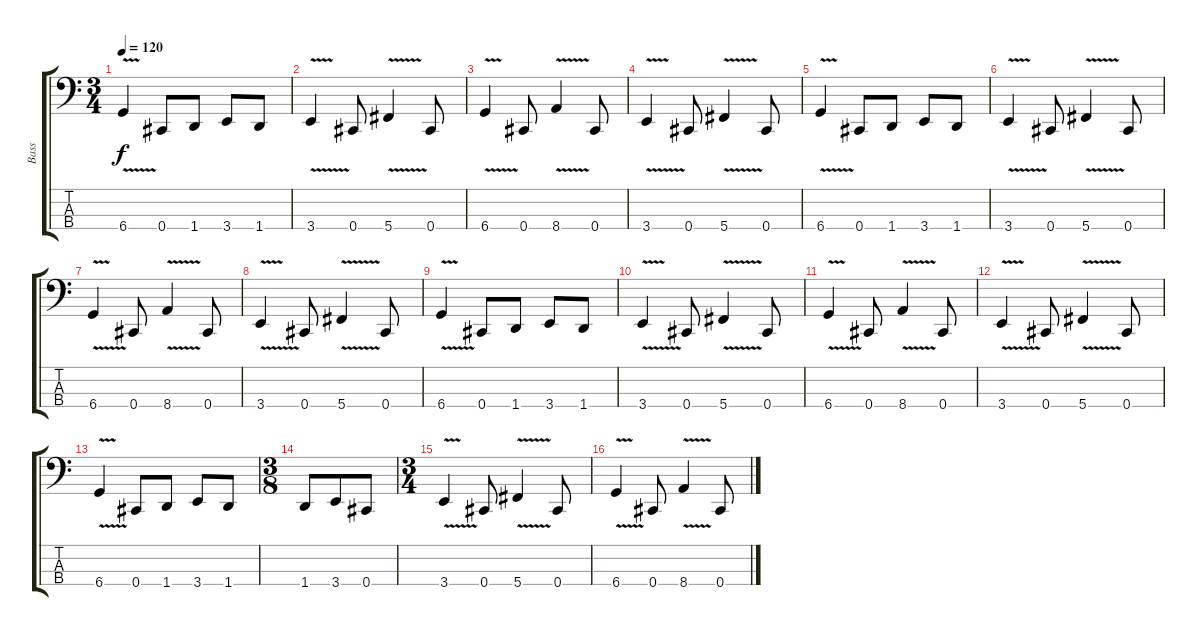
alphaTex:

\track ("Bass" "Bass") {instrument electricbasspick}
\staff {score tabs}
\tuning (E2 B1 Gb1 Db1) {hide}
\ts (3 4)
\tempo 120
\clef f4
\ks c
6.4{v}.4{dy f} 0.4.8 1.4.8 3.4.8 1.4.8 |
3.4{v}.4 0.4.8 5.4{v}.4 0.4.8 |
6.4{v}.4 0.4.8 8.4{v}.4 0.4.8 |
3.4{v}.4 0.4.8 5.4{v}.4 0.4.8 |
6.4{v}.4 0.4.8 1.4.8 3.4.8 1.4.8 |
3.4{v}.4 0.4.8 5.4{v}.4 0.4.8 |
6.4{v}.4 0.4.8 8.4{v}.4 0.4.8 |
3.4{v}.4 0.4.8 5.4{v}.4 0.4.8 |
6.4{v}.4 0.4.8 1.4.8 3.4.8 1.4.8 |
3.4{v}.4 0.4.8 5.4{v}.4 0.4.8 |
6.4{v}.4 0.4.8 8.4{v}.4 0.4.8 |
3.4{v}.4 0.4.8 5.4{v}.4 0.4.8 |
6.4{v}.4 0.4.8 1.4.8 3.4.8 1.4.8 |
\ts (3 8)
1.4.8 3.4.8 0.4.8 |
\ts (3 4)
3.4{v}.4 0.4.8 5.4{v}.4 0.4.8 |
6.4{v}.4 0.4.8 8.4{v}.4 0.4.8
